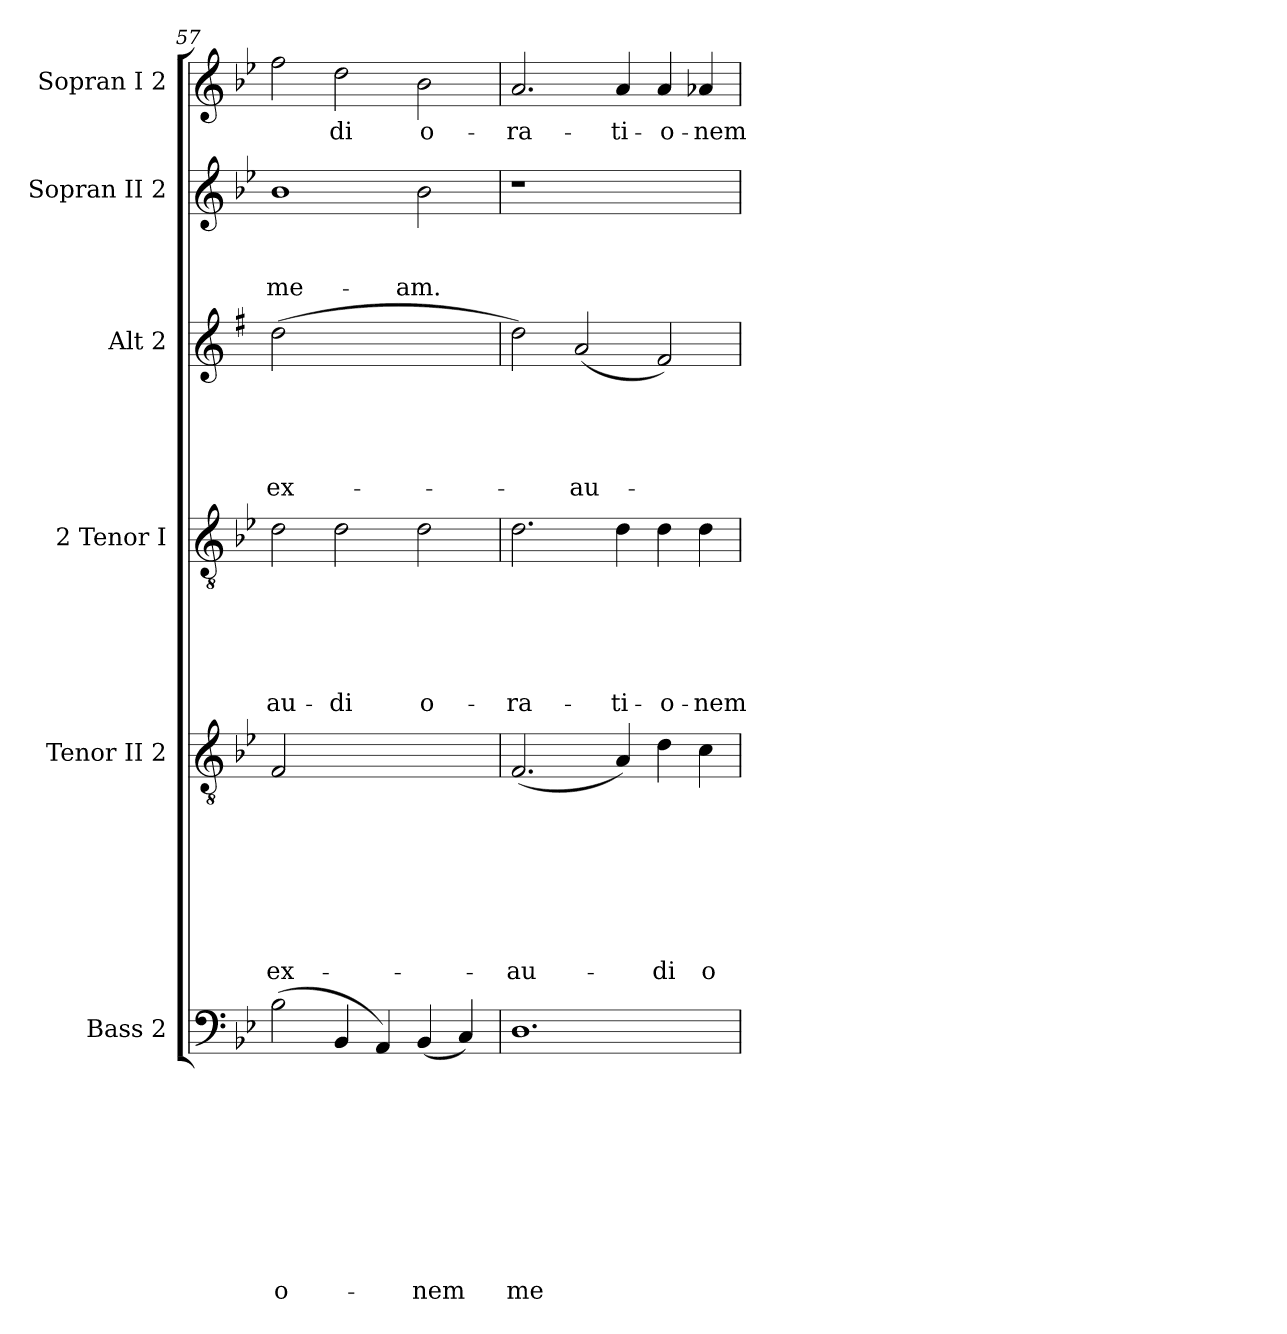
**kern	**text	**text	**text	**text	**text	**text	**text	**text	**text	**text	**kern	**text	**text	**text	**text	**text	**text	**text	**text	**kern	**text	**text	**text	**text	**text	**text	**kern	**text	**text	**text	**text	**text	**kern	**text	**text	**text	**kern	**text
*part6	*part6	*part6	*part6	*part6	*part6	*part6	*part6	*part6	*part6	*part6	*part5	*part5	*part5	*part5	*part5	*part5	*part5	*part5	*part5	*part4	*part4	*part4	*part4	*part4	*part4	*part4	*part3	*part3	*part3	*part3	*part3	*part3	*part2	*part2	*part2	*part2	*part1	*part1
*staff6	*staff6	*staff6	*staff6	*staff6	*staff6	*staff6	*staff6	*staff6	*staff6	*staff6	*staff5	*staff5	*staff5	*staff5	*staff5	*staff5	*staff5	*staff5	*staff5	*staff4	*staff4	*staff4	*staff4	*staff4	*staff4	*staff4	*staff3	*staff3	*staff3	*staff3	*staff3	*staff3	*staff2	*staff2	*staff2	*staff2	*staff1	*staff1
*I"Bass 2	*	*	*	*	*	*	*	*	*	*	*I"Tenor II 2	*	*	*	*	*	*	*	*	*I"2 Tenor I	*	*	*	*	*	*	*I"Alt 2	*	*	*	*	*	*I"Sopran II 2	*	*	*	*I"Sopran I 2	*
*clefF4	*	*	*	*	*	*	*	*	*	*	*clefGv2	*	*	*	*	*	*	*	*	*clefGv2	*	*	*	*	*	*	*clefG2	*	*	*	*	*	*clefG2	*	*	*	*clefG2	*
*k[b-e-]	*	*	*	*	*	*	*	*	*	*	*k[b-e-]	*	*	*	*	*	*	*	*	*k[b-e-]	*	*	*	*	*	*	*k[f#]	*	*	*	*	*	*k[b-e-]	*	*	*	*k[b-e-]	*
*B-:	*	*	*	*	*	*	*	*	*	*	*B-:	*	*	*	*	*	*	*	*	*B-:	*	*	*	*	*	*	*G:	*	*	*	*	*	*B-:	*	*	*	*B-:	*
=57	=57	=57	=57	=57	=57	=57	=57	=57	=57	=57	=57	=57	=57	=57	=57	=57	=57	=57	=57	=57	=57	=57	=57	=57	=57	=57	=57	=57	=57	=57	=57	=57	=57	=57	=57	=57	=57	=57
!	!	!	!	!	!	!	!	!	!	!LO:LY:b	!	!	!	!	!	!	!	!	!LO:LY:b	!	!	!	!	!	!	!LO:LY:b	!	!	!	!	!	!LO:LY:b	!	!	!	!LO:LY:b	!	!
(>2B-\	.	.	.	.	.	.	.	.	.	-o-	2F/	.	.	.	.	.	.	.	ex-	2d\	.	.	.	.	.	-au-	(>2dd\	.	.	.	.	ex-	1b-	.	.	me-	2ff\	.
!	!	!	!	!	!	!	!	!	!	!	!	!	!	!	!	!	!	!	!	!	!	!	!	!	!	!LO:LY:b	!	!	!	!	!	!	!	!	!	!	!	!LO:LY:b
4BB-/	.	.	.	.	.	.	.	.	.	.	1ryy	.	.	.	.	.	.	.	.	2d\	.	.	.	.	.	-di	1ryy	.	.	.	.	.	.	.	.	.	2dd\	-di
4AA/)	.	.	.	.	.	.	.	.	.	.	.	.	.	.	.	.	.	.	.	.	.	.	.	.	.	.	.	.	.	.	.	.	.	.	.	.	.	.
!	!	!	!	!	!	!	!	!	!	!LO:LY:b	!	!	!	!	!	!	!	!	!	!	!	!	!	!	!	!LO:LY:b	!	!	!	!	!	!	!	!	!	!LO:LY:b	!	!LO:LY:b
(<4BB-/	.	.	.	.	.	.	.	.	.	-nem	.	.	.	.	.	.	.	.	.	2d\	.	.	.	.	.	o-	.	.	.	.	.	.	2b-\	.	.	-am.	2b-\	o-
4C/)	.	.	.	.	.	.	.	.	.	.	.	.	.	.	.	.	.	.	.	.	.	.	.	.	.	.	.	.	.	.	.	.	.	.	.	.	.	.
=58	=58	=58	=58	=58	=58	=58	=58	=58	=58	=58	=58	=58	=58	=58	=58	=58	=58	=58	=58	=58	=58	=58	=58	=58	=58	=58	=58	=58	=58	=58	=58	=58	=58	=58	=58	=58	=58	=58
!	!	!	!	!	!	!	!	!	!	!LO:LY:b	!	!	!	!	!	!	!	!	!LO:LY:b	!	!	!	!	!	!	!LO:LY:b	!	!	!	!	!	!	!	!	!	!	!	!LO:LY:b
1.D	.	.	.	.	.	.	.	.	.	me-	(<2.F/	.	.	.	.	.	.	.	-au-	2.d\	.	.	.	.	.	-ra-	2dd\)	.	.	.	.	.	1r	.	.	.	2.a/	-ra-
!	!	!	!	!	!	!	!	!	!	!	!	!	!	!	!	!	!	!	!	!	!	!	!	!	!	!	!	!	!	!	!	!LO:LY:b	!	!	!	!	!	!
.	.	.	.	.	.	.	.	.	.	.	.	.	.	.	.	.	.	.	.	.	.	.	.	.	.	.	(<2a/	.	.	.	.	-au-	.	.	.	.	.	.
!	!	!	!	!	!	!	!	!	!	!	!	!	!	!	!	!	!	!	!	!	!	!	!	!	!	!LO:LY:b	!	!	!	!	!	!	!	!	!	!	!	!LO:LY:b
.	.	.	.	.	.	.	.	.	.	.	4A/)	.	.	.	.	.	.	.	.	4d\	.	.	.	.	.	-ti-	.	.	.	.	.	.	.	.	.	.	4a/	-ti-
!	!	!	!	!	!	!	!	!	!	!	!	!	!	!	!	!	!	!	!LO:LY:b	!	!	!	!	!	!	!LO:LY:b	!	!	!	!	!	!	!	!	!	!	!	!LO:LY:b
.	.	.	.	.	.	.	.	.	.	.	4d\	.	.	.	.	.	.	.	-di	4d\	.	.	.	.	.	-o-	2f#/)	.	.	.	.	.	2ryy	.	.	.	4a/	-o-
!	!	!	!	!	!	!	!	!	!	!	!	!	!	!	!	!	!	!	!LO:LY:b	!	!	!	!	!	!	!LO:LY:b	!	!	!	!	!	!	!	!	!	!	!	!LO:LY:b
.	.	.	.	.	.	.	.	.	.	.	4c\	.	.	.	.	.	.	.	o-	4d\	.	.	.	.	.	-nem	.	.	.	.	.	.	.	.	.	.	4a-X/	-nem
=	=	=	=	=	=	=	=	=	=	=	=	=	=	=	=	=	=	=	=	=	=	=	=	=	=	=	=	=	=	=	=	=	=	=	=	=	=	=
*-	*-	*-	*-	*-	*-	*-	*-	*-	*-	*-	*-	*-	*-	*-	*-	*-	*-	*-	*-	*-	*-	*-	*-	*-	*-	*-	*-	*-	*-	*-	*-	*-	*-	*-	*-	*-	*-	*-
